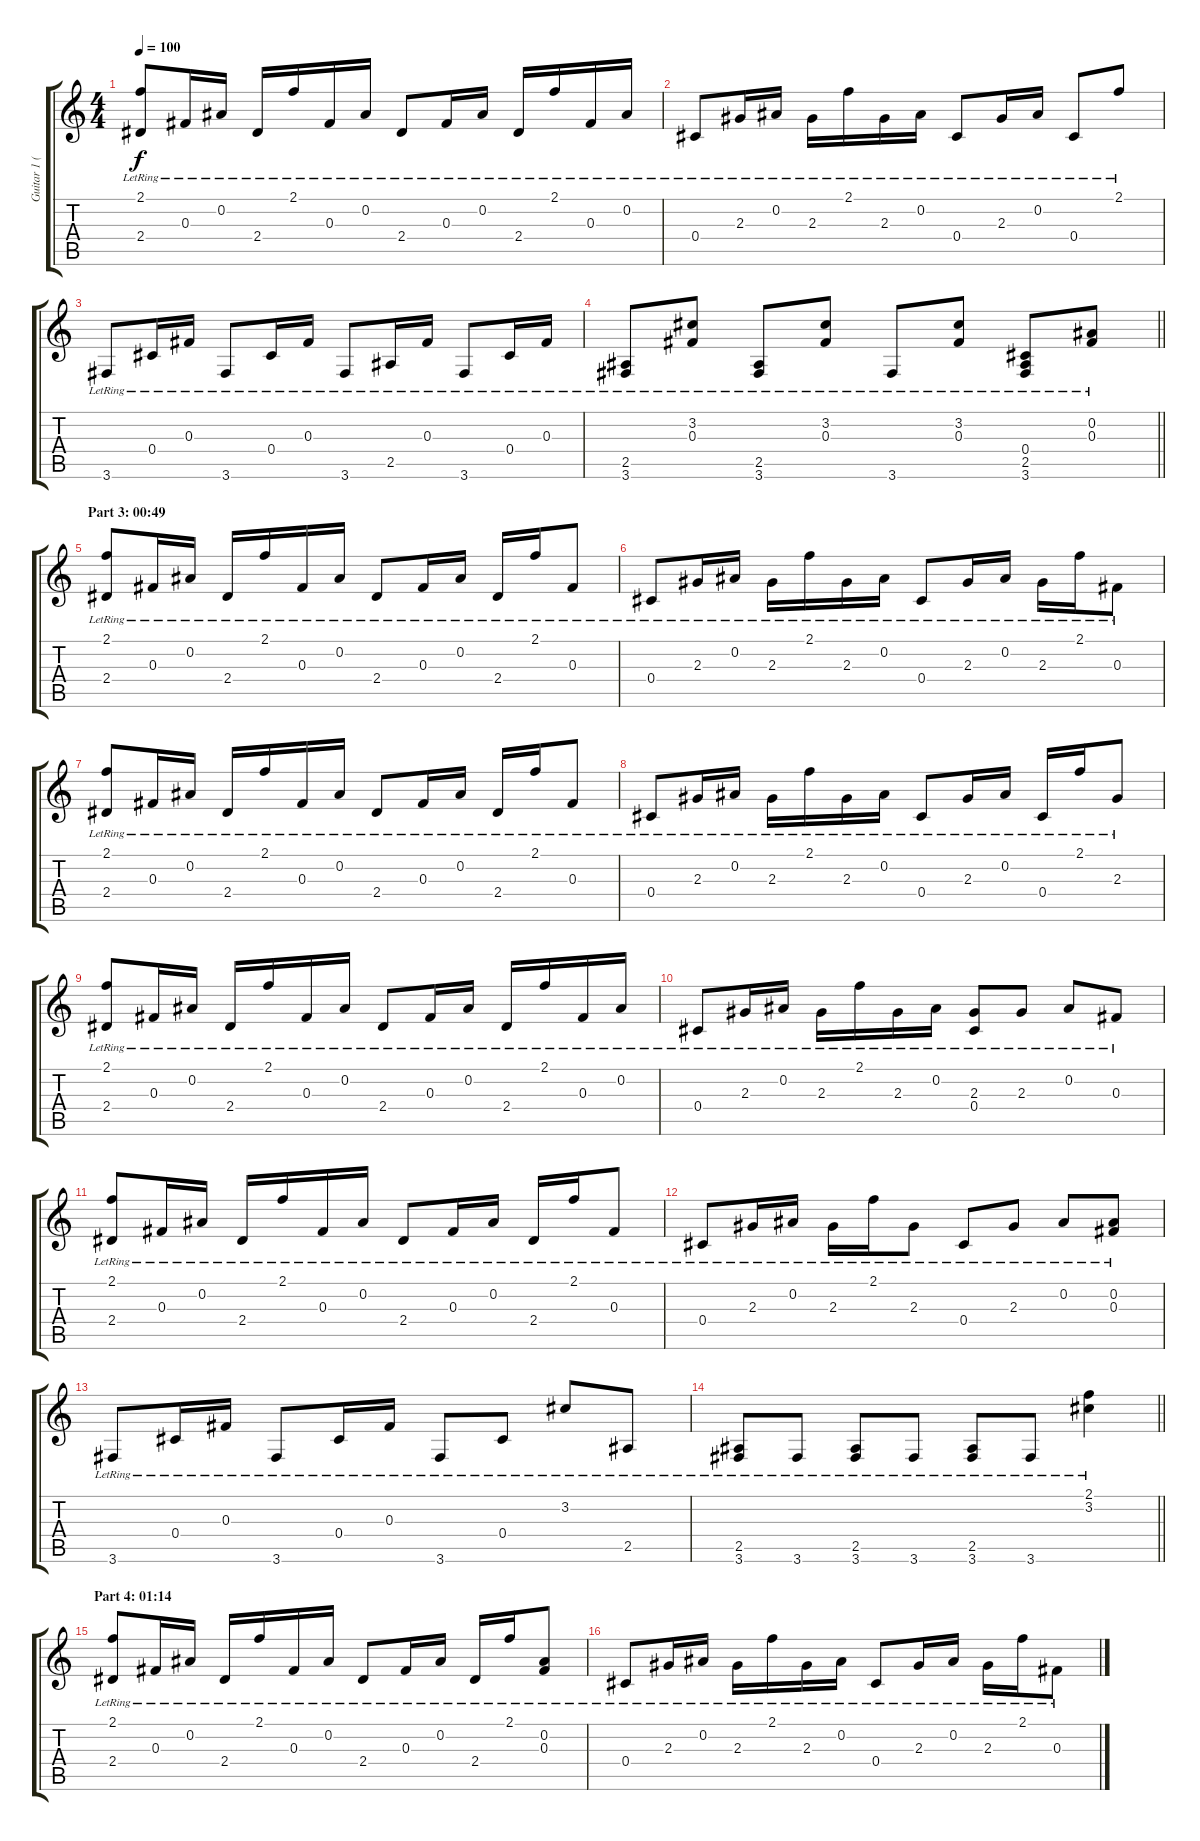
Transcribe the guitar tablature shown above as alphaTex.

\track ("Guitar 1 (Acoustic Fingerstyle)" "Guitar 1 (") {instrument acousticguitarsteel}
\staff {score tabs}
\tuning (Eb4 Bb3 Gb3 Db3 Ab2 Eb2) {hide}
\ts (4 4)
\tempo 100
\clef g2
\ks c
(2.1{lr} 2.4{lr}).8{dy f} 0.3{lr}.16 0.2{lr}.16 2.4{lr}.16 2.1{lr}.16 0.3{lr}.16 0.2{lr}.16 2.4{lr}.8 0.3{lr}.16 0.2{lr}.16 2.4{lr}.16 2.1{lr}.16 0.3{lr}.16 0.2{lr}.16 |
0.4{lr}.8 2.3{lr}.16 0.2{lr}.16 2.3{lr}.16 2.1{lr}.16 2.3{lr}.16 0.2{lr}.16 0.4{lr}.8 2.3{lr}.16 0.2{lr}.16 0.4{lr}.8 2.1{lr}.8 |
3.6{lr}.8 0.4{lr}.16 0.3{lr}.16 3.6{lr}.8 0.4{lr}.16 0.3{lr}.16 3.6{lr}.8 2.5{lr}.16 0.3{lr}.16 3.6{lr}.8 0.4{lr}.16 0.3{lr}.16 |
\barLineRight lightlight
(2.5{lr} 3.6{lr}).8 (3.2{lr} 0.3{lr}).8 (2.5{lr} 3.6{lr}).8 (3.2{lr} 0.3{lr}).8 3.6{lr}.8 (3.2{lr} 0.3{lr}).8 (0.4{lr} 2.5{lr} 3.6{lr}).8 (0.2{lr} 0.3{lr}).8 |
\section ("" "Part 3: 00:49")
(2.1{lr} 2.4{lr}).8 0.3{lr}.16 0.2{lr}.16 2.4{lr}.16 2.1{lr}.16 0.3{lr}.16 0.2{lr}.16 2.4{lr}.8 0.3{lr}.16 0.2{lr}.16 2.4{lr}.16 2.1{lr}.16 0.3{lr}.8 |
0.4{lr}.8 2.3{lr}.16 0.2{lr}.16 2.3{lr}.16 2.1{lr}.16 2.3{lr}.16 0.2{lr}.16 0.4{lr}.8 2.3{lr}.16 0.2{lr}.16 2.3{lr}.16 2.1{lr}.16 0.3{lr}.8 |
(2.1{lr} 2.4{lr}).8 0.3{lr}.16 0.2{lr}.16 2.4{lr}.16 2.1{lr}.16 0.3{lr}.16 0.2{lr}.16 2.4{lr}.8 0.3{lr}.16 0.2{lr}.16 2.4{lr}.16 2.1{lr}.16 0.3{lr}.8 |
0.4{lr}.8 2.3{lr}.16 0.2{lr}.16 2.3{lr}.16 2.1{lr}.16 2.3{lr}.16 0.2{lr}.16 0.4{lr}.8 2.3{lr}.16 0.2{lr}.16 0.4{lr}.16 2.1{lr}.16 2.3{lr}.8 |
(2.1{lr} 2.4{lr}).8 0.3{lr}.16 0.2{lr}.16 2.4{lr}.16 2.1{lr}.16 0.3{lr}.16 0.2{lr}.16 2.4{lr}.8 0.3{lr}.16 0.2{lr}.16 2.4{lr}.16 2.1{lr}.16 0.3{lr}.16 0.2{lr}.16 |
0.4{lr}.8 2.3{lr}.16 0.2{lr}.16 2.3{lr}.16 2.1{lr}.16 2.3{lr}.16 0.2{lr}.16 (2.3{lr} 0.4{lr}).8 2.3{lr}.8 0.2{lr}.8 0.3{lr}.8 |
(2.1{lr} 2.4{lr}).8 0.3{lr}.16 0.2{lr}.16 2.4{lr}.16 2.1{lr}.16 0.3{lr}.16 0.2{lr}.16 2.4{lr}.8 0.3{lr}.16 0.2{lr}.16 2.4{lr}.16 2.1{lr}.16 0.3{lr}.8 |
0.4{lr}.8 2.3{lr}.16 0.2{lr}.16 2.3{lr}.16 2.1{lr}.16 2.3{lr}.8 0.4{lr}.8 2.3{lr}.8 0.2{lr}.8 (0.2{lr} 0.3{lr}).8 |
3.6{lr}.8 0.4{lr}.16 0.3{lr}.16 3.6{lr}.8 0.4{lr}.16 0.3{lr}.16 3.6{lr}.8 0.4{lr}.8 3.2{lr}.8 2.5{lr}.8 |
\barLineRight lightlight
(2.5{lr} 3.6{lr}).8 3.6{lr}.8 (2.5{lr} 3.6{lr}).8 3.6{lr}.8 (2.5{lr} 3.6{lr}).8 3.6{lr}.8 (2.1{lr} 3.2{lr}).4 |
\section ("" "Part 4: 01:14")
(2.1{lr} 2.4{lr}).8 0.3{lr}.16 0.2{lr}.16 2.4{lr}.16 2.1{lr}.16 0.3{lr}.16 0.2{lr}.16 2.4{lr}.8 0.3{lr}.16 0.2{lr}.16 2.4{lr}.16 2.1{lr}.16 (0.2{lr} 0.3{lr}).8 |
0.4{lr}.8 2.3{lr}.16 0.2{lr}.16 2.3{lr}.16 2.1{lr}.16 2.3{lr}.16 0.2{lr}.16 0.4{lr}.8 2.3{lr}.16 0.2{lr}.16 2.3{lr}.16 2.1{lr}.16 0.3{lr}.8
